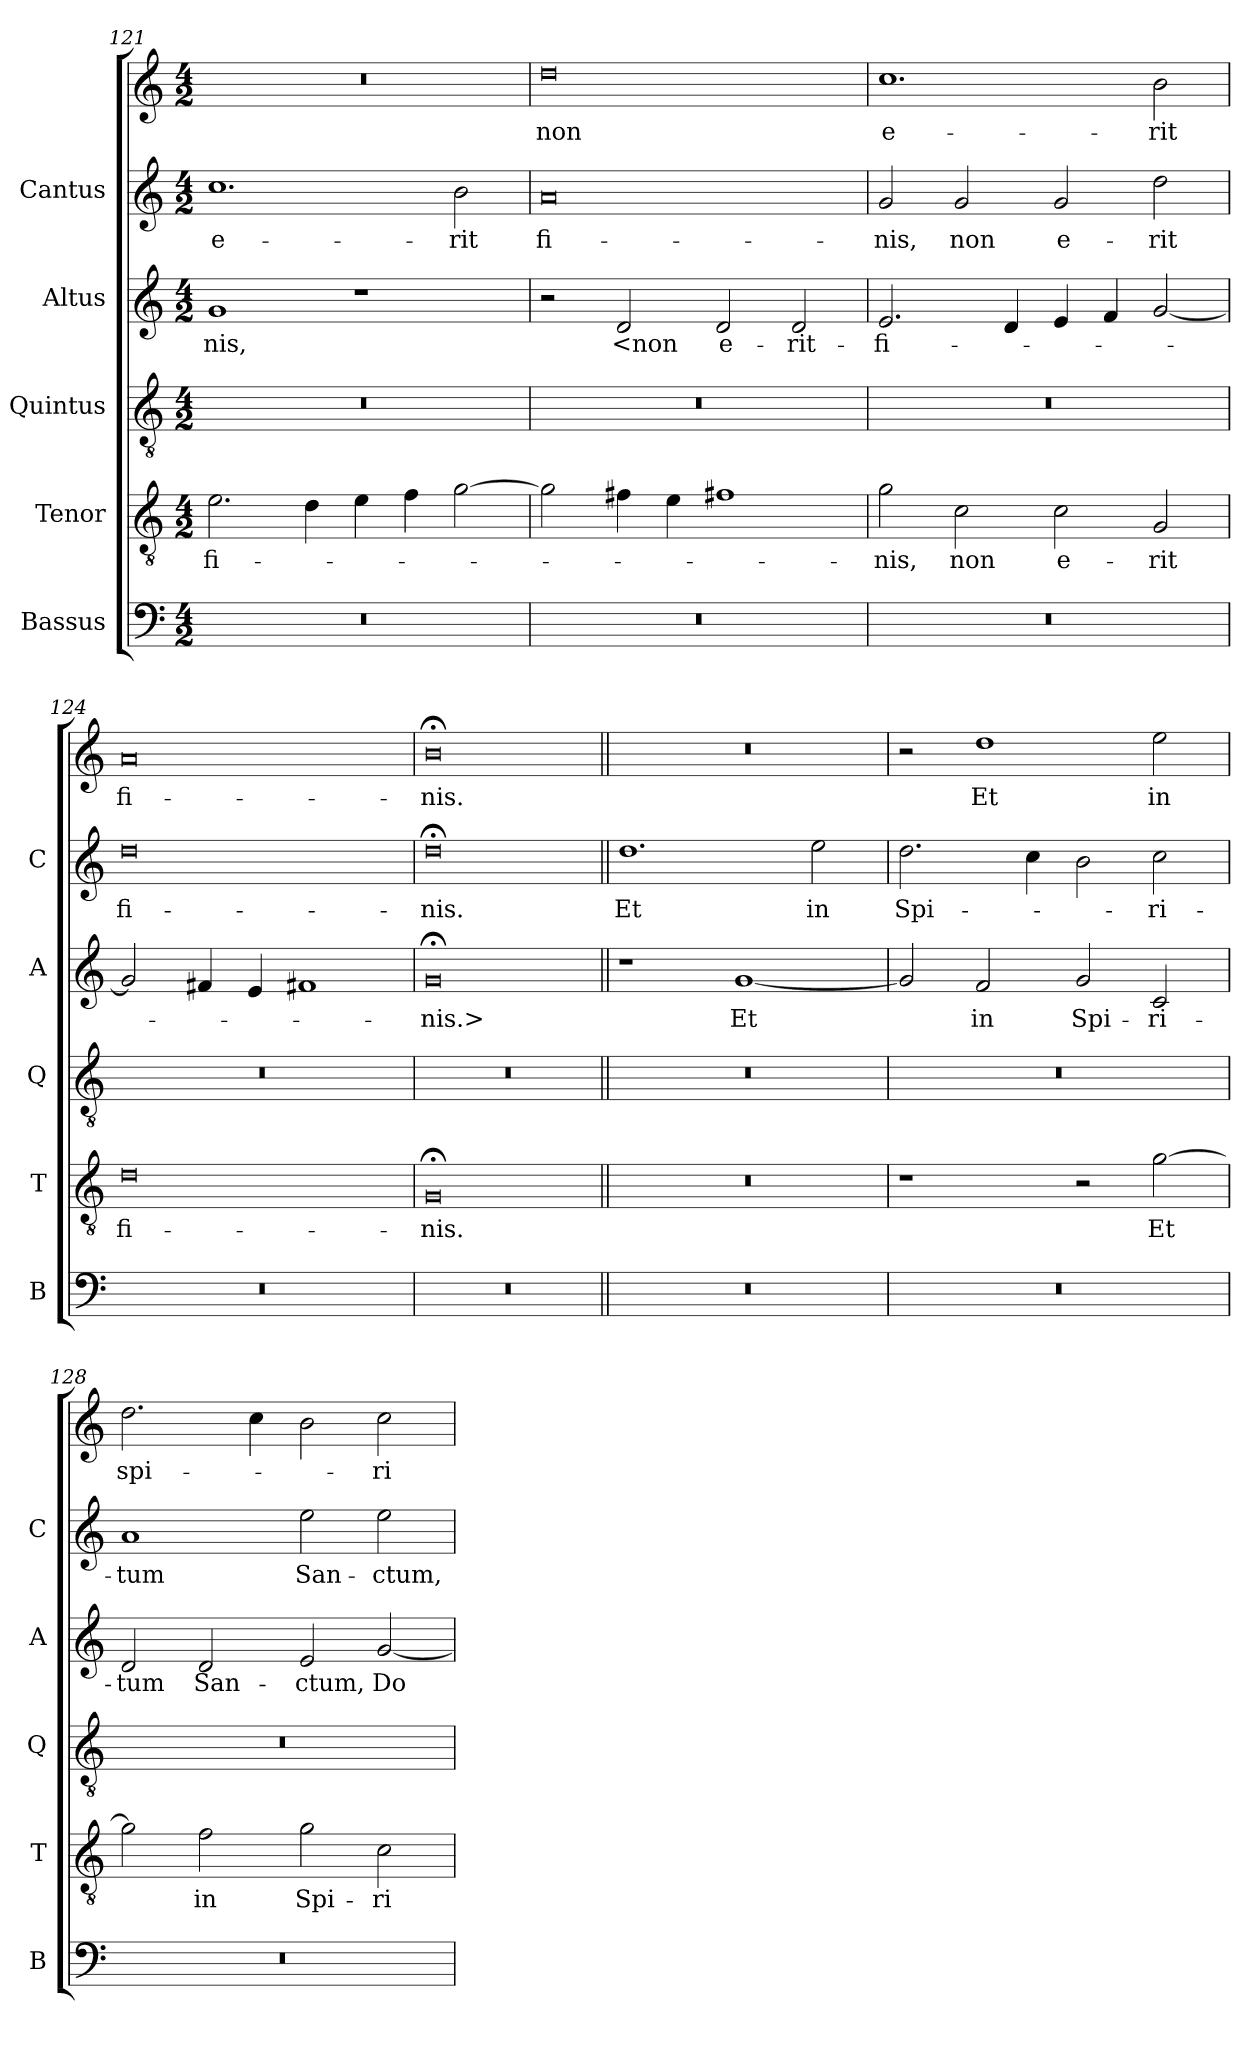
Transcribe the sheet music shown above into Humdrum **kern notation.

**kern	**kern	**text	**kern	**kern	**text	**kern	**text	**kern	**text
*part6	*part5	*part5	*part4	*part3	*part3	*part2	*part2	*part1	*part1
*staff6	*staff5	*staff5	*staff4	*staff3	*staff3	*staff2	*staff2	*staff1	*staff1
*I"Bassus	*I"Tenor	*	*I"Quintus	*I"Altus	*	*I"Cantus	*	*	*
*I'B	*I'T	*	*I'Q	*I'A	*	*I'C	*	*	*
*clefF4	*clefGv2	*	*clefGv2	*clefG2	*	*clefG2	*	*clefG2	*
*	*ITrd7c12	*	*ITrd7c12	*	*	*	*	*	*
*k[]	*k[]	*	*k[]	*k[]	*	*k[]	*	*k[]	*
*C:	*C:	*	*C:	*C:	*	*C:	*	*C:	*
*M4/2	*M4/2	*	*M4/2	*M4/2	*	*M4/2	*	*M4/2	*
=121	=121	=121	=121	=121	=121	=121	=121	=121	=121
0r	2.E\	fi-	0r	1g/	-nis,	1.cc\	e-	0r	.
.	4D\	.	.	.	.	.	.	.	.
.	4E\	.	.	1r	.	.	.	.	.
.	4F\	.	.	.	.	.	.	.	.
.	[2G\	.	.	.	.	2b\	-rit	.	.
=122	=122	=122	=122	=122	=122	=122	=122	=122	=122
0r	2G\]	.	0r	2r	.	0a/	fi-	0dd\	non
.	4F#\	.	.	2d/	<non	.	.	.	.
.	4E\	.	.	.	.	.	.	.	.
.	1F#X\	.	.	2d/	e-	.	.	.	.
.	.	.	.	2d/	-rit-	.	.	.	.
=123	=123	=123	=123	=123	=123	=123	=123	=123	=123
0r	2G\	-nis,	0r	2.e/	-fi-	2g/	-nis,	1.cc\	e-
.	2C\	non	.	.	.	2g/	non	.	.
.	.	.	.	4d/	.	.	.	.	.
.	2C\	e-	.	4e/	.	2g/	e-	.	.
.	.	.	.	4f/	.	.	.	.	.
.	2GG/	-rit	.	[2g/	.	2dd\	-rit	2b\	-rit
=124	=124	=124	=124	=124	=124	=124	=124	=124	=124
0r	0D\	fi-	0r	2g/]	.	0dd\	fi-	0a/	fi-
.	.	.	.	4f#/	.	.	.	.	.
.	.	.	.	4e/	.	.	.	.	.
.	.	.	.	1f#X/	.	.	.	.	.
=125	=125	=125	=125	=125	=125	=125	=125	=125	=125
0r	0GG;</	-nis.	0r	0g;</	-nis.>	0dd;<\	-nis.	0b;<\	-nis.
=126||	=126||	=126||	=126||	=126||	=126||	=126||	=126||	=126||	=126||
0r	0r	.	0r	1r	.	1.dd\	Et	0r	.
.	.	.	.	[1g/	Et	.	.	.	.
.	.	.	.	.	.	2ee\	in	.	.
=127	=127	=127	=127	=127	=127	=127	=127	=127	=127
0r	1r	.	0r	2g/]	.	2.dd\	Spi-	2r	.
.	.	.	.	2f/	in	.	.	1dd\	Et
.	.	.	.	.	.	4cc\	.	.	.
.	2r	.	.	2g/	Spi-	2b\	.	.	.
.	[2G\	Et	.	2c/	-ri-	2cc\	-ri-	2ee\	in
=128	=128	=128	=128	=128	=128	=128	=128	=128	=128
0r	2G\]	.	0r	2d/	-tum	1a/	-tum	2.dd\	spi-
.	2F\	in	.	2d/	San-	.	.	.	.
.	.	.	.	.	.	.	.	4cc\	.
.	2G\	Spi-	.	2e/	-ctum,	2ee\	San-	2b\	.
.	2C\	-ri-	.	[2g/	Do-	2ee\	-ctum,	2cc\	-ri-
=	=	=	=	=	=	=	=	=	=
*-	*-	*-	*-	*-	*-	*-	*-	*-	*-
